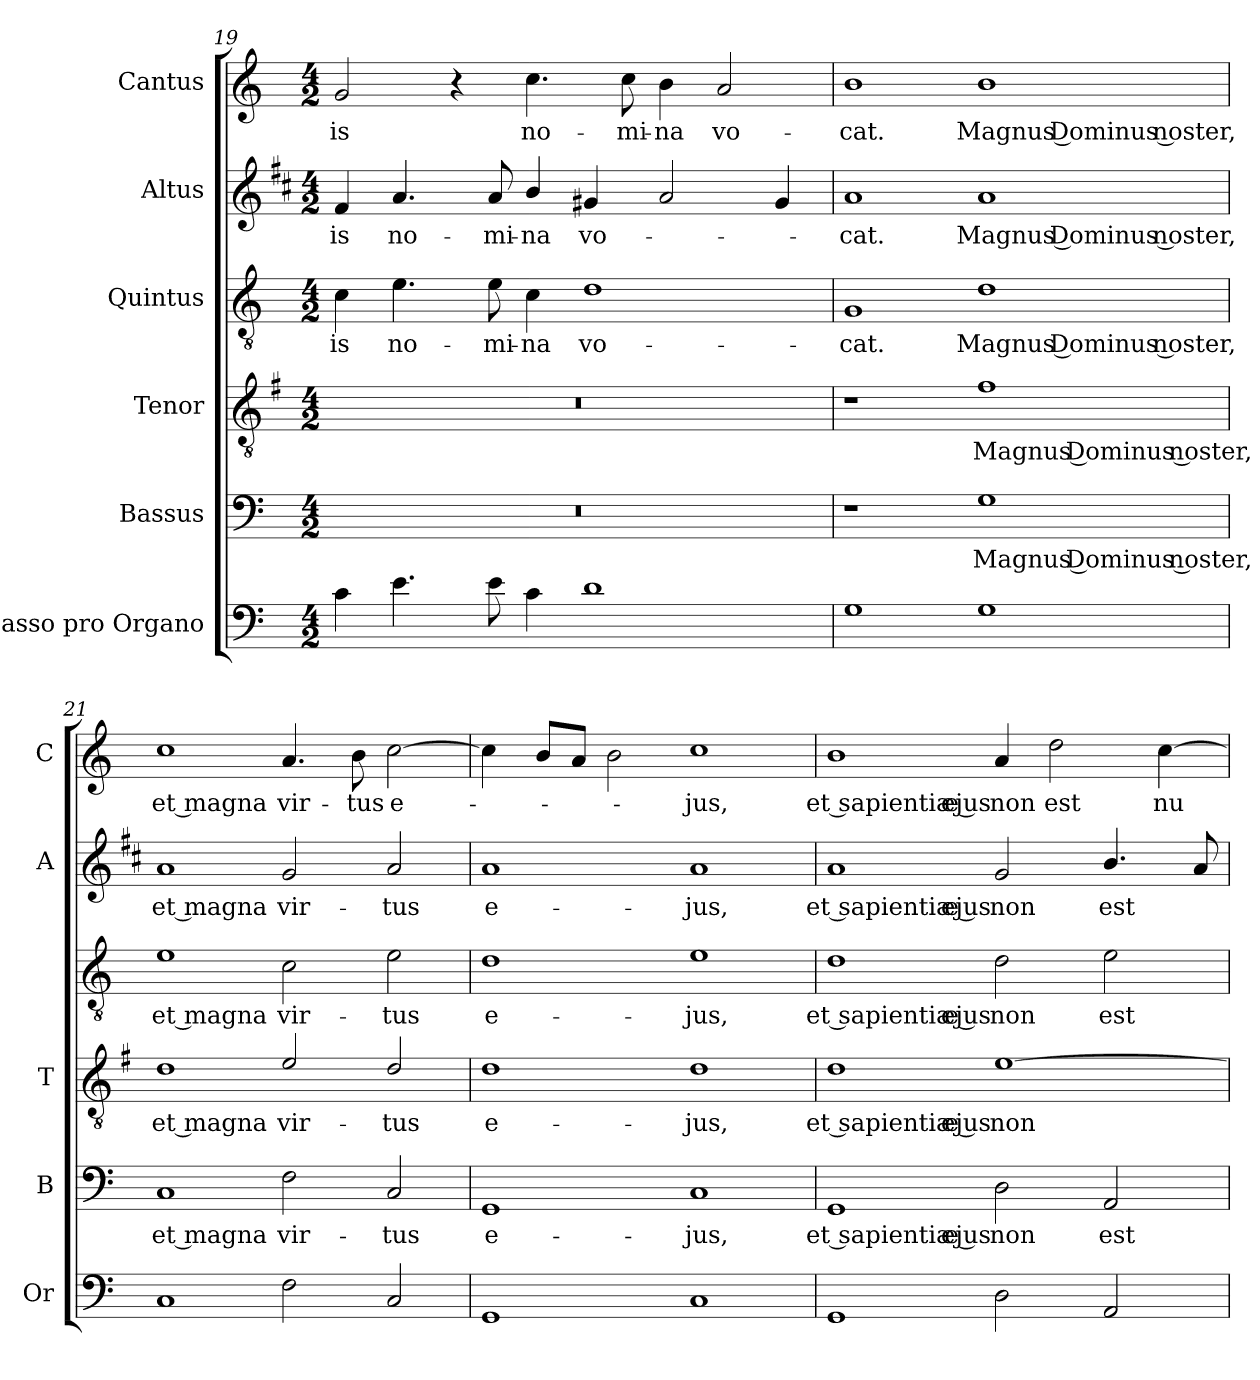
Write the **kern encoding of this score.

**kern	**kern	**text	**kern	**text	**kern	**text	**kern	**text	**kern	**text
*part6	*part5	*part5	*part4	*part4	*part3	*part3	*part2	*part2	*part1	*part1
*staff6	*staff5	*staff5	*staff4	*staff4	*staff3	*staff3	*staff2	*staff2	*staff1	*staff1
*I"Basso pro Organo	*I"Bassus	*	*I"Tenor	*	*I"Quintus	*	*I"Altus	*	*I"Cantus	*
*I'Or	*I'B	*	*I'T	*	*	*	*I'A	*	*I'C	*
!!LO:PB:g=z
*clefF4	*clefF4	*	*clefGv2	*	*clefGv2	*	*clefG2	*	*clefG2	*
*	*	*	*ITrd4c7	*	*	*	*ITrd1c2	*	*	*
*k[]	*k[]	*	*k[]	*	*k[]	*	*k[]	*	*k[]	*
*C:	*C:	*	*C:	*	*C:	*	*C:	*	*C:	*
*M4/2	*M4/2	*	*M4/2	*	*M4/2	*	*M4/2	*	*M4/2	*
=19	=19	=19	=19	=19	=19	=19	=19	=19	=19	=19
!	!	!	!	!	!	!LO:LY:b	!	!LO:LY:b	!	!LO:LY:b
4c\	0r	.	0r	.	4c\	-is	4e/	-is	2g/	-is
!	!	!	!	!	!	!LO:LY:b	!	!LO:LY:b	!	!
4.e\	.	.	.	.	4.e\	no-	4.g/	no-	.	.
.	.	.	.	.	.	.	.	.	4r	.
!	!	!	!	!	!	!LO:LY:b	!	!LO:LY:b	!	!
8e\	.	.	.	.	8e\	-mi-	8g/	-mi-	.	.
!	!	!	!	!	!	!LO:LY:b	!	!LO:LY:b	!	!LO:LY:b
4c\	.	.	.	.	4c\	-na	4a/	-na	4.cc\	no-
!	!	!	!	!	!	!LO:LY:b	!	!LO:LY:b	!	!
1d	.	.	.	.	1d	vo-	4f#X/	vo-	.	.
!	!	!	!	!	!	!	!	!	!	!LO:LY:b
.	.	.	.	.	.	.	.	.	8cc\	-mi-
!	!	!	!	!	!	!	!	!	!	!LO:LY:b
.	.	.	.	.	.	.	2g/	.	4b\	-na
!	!	!	!	!	!	!	!	!	!	!LO:LY:b
.	.	.	.	.	.	.	.	.	2a/	vo-
.	.	.	.	.	.	.	4f#/	.	.	.
=20	=20	=20	=20	=20	=20	=20	=20	=20	=20	=20
!	!	!	!	!	!	!LO:LY:b	!	!LO:LY:b	!	!LO:LY:b
1G	1r	.	1r	.	1G	-cat.	1g	-cat.	1b	-cat.
!	!	!LO:LY:b	!	!LO:LY:b	!	!LO:LY:b	!	!LO:LY:b	!	!LO:LY:b
1G	1G	Magnus Dominus noster,	1B	Magnus Dominus noster,	1d	Magnus Dominus noster,	1g	Magnus Dominus noster,	1b	Magnus Dominus noster,
=21	=21	=21	=21	=21	=21	=21	=21	=21	=21	=21
!	!	!LO:LY:b	!	!LO:LY:b	!	!LO:LY:b	!	!LO:LY:b	!	!LO:LY:b
1C	1C	et magna	1G	et magna	1e	et magna	1g	et magna	1cc	et magna
!	!	!LO:LY:b	!	!LO:LY:b	!	!LO:LY:b	!	!LO:LY:b	!	!LO:LY:b
2F\	2F\	vir-	2A/	vir-	2c\	vir-	2f/	vir-	4.a/	vir-
!	!	!	!	!	!	!	!	!	!	!LO:LY:b
.	.	.	.	.	.	.	.	.	8b\	-tus
!	!	!LO:LY:b	!	!LO:LY:b	!	!LO:LY:b	!	!LO:LY:b	!	!LO:LY:b
2C/	2C/	-tus	2G/	-tus	2e\	-tus	2g/	-tus	[2cc\	e-
=22	=22	=22	=22	=22	=22	=22	=22	=22	=22	=22
!	!	!LO:LY:b	!	!LO:LY:b	!	!LO:LY:b	!	!LO:LY:b	!	!
1GG	1GG	e-	1G	e-	1d	e-	1g	e-	4cc\]	.
.	.	.	.	.	.	.	.	.	8b/L	.
.	.	.	.	.	.	.	.	.	8a/J	.
.	.	.	.	.	.	.	.	.	2b\	.
!	!	!LO:LY:b	!	!LO:LY:b	!	!LO:LY:b	!	!LO:LY:b	!	!LO:LY:b
1C	1C	-jus,	1G	-jus,	1e	-jus,	1g	-jus,	1cc	-jus,
!!LO:LB:g=z
=23	=23	=23	=23	=23	=23	=23	=23	=23	=23	=23
!	!	!LO:LY:b	!	!LO:LY:b	!	!LO:LY:b	!	!LO:LY:b	!	!LO:LY:b
1GG	1GG	et sapientiæ ejus	1G	et sapientiæ ejus	1d	et sapientiæ ejus	1g	et sapientiæ ejus	1b	et sapientiæ ejus
!	!	!LO:LY:b	!	!LO:LY:b	!	!LO:LY:b	!	!LO:LY:b	!	!LO:LY:b
2D\	2D\	non	[1A	non	2d\	non	2f/	non	4a/	non
!	!	!	!	!	!	!	!	!	!	!LO:LY:b
.	.	.	.	.	.	.	.	.	2dd\	est
!	!	!LO:LY:b	!	!	!	!LO:LY:b	!	!LO:LY:b	!	!
2AA/	2AA/	est	.	.	2e\	est	4.a/	est	.	.
!	!	!	!	!	!	!	!	!	!	!LO:LY:b
.	.	.	.	.	.	.	.	.	[4cc\	nu-
.	.	.	.	.	.	.	8g/	.	.	.
=	=	=	=	=	=	=	=	=	=	=
*-	*-	*-	*-	*-	*-	*-	*-	*-	*-	*-
